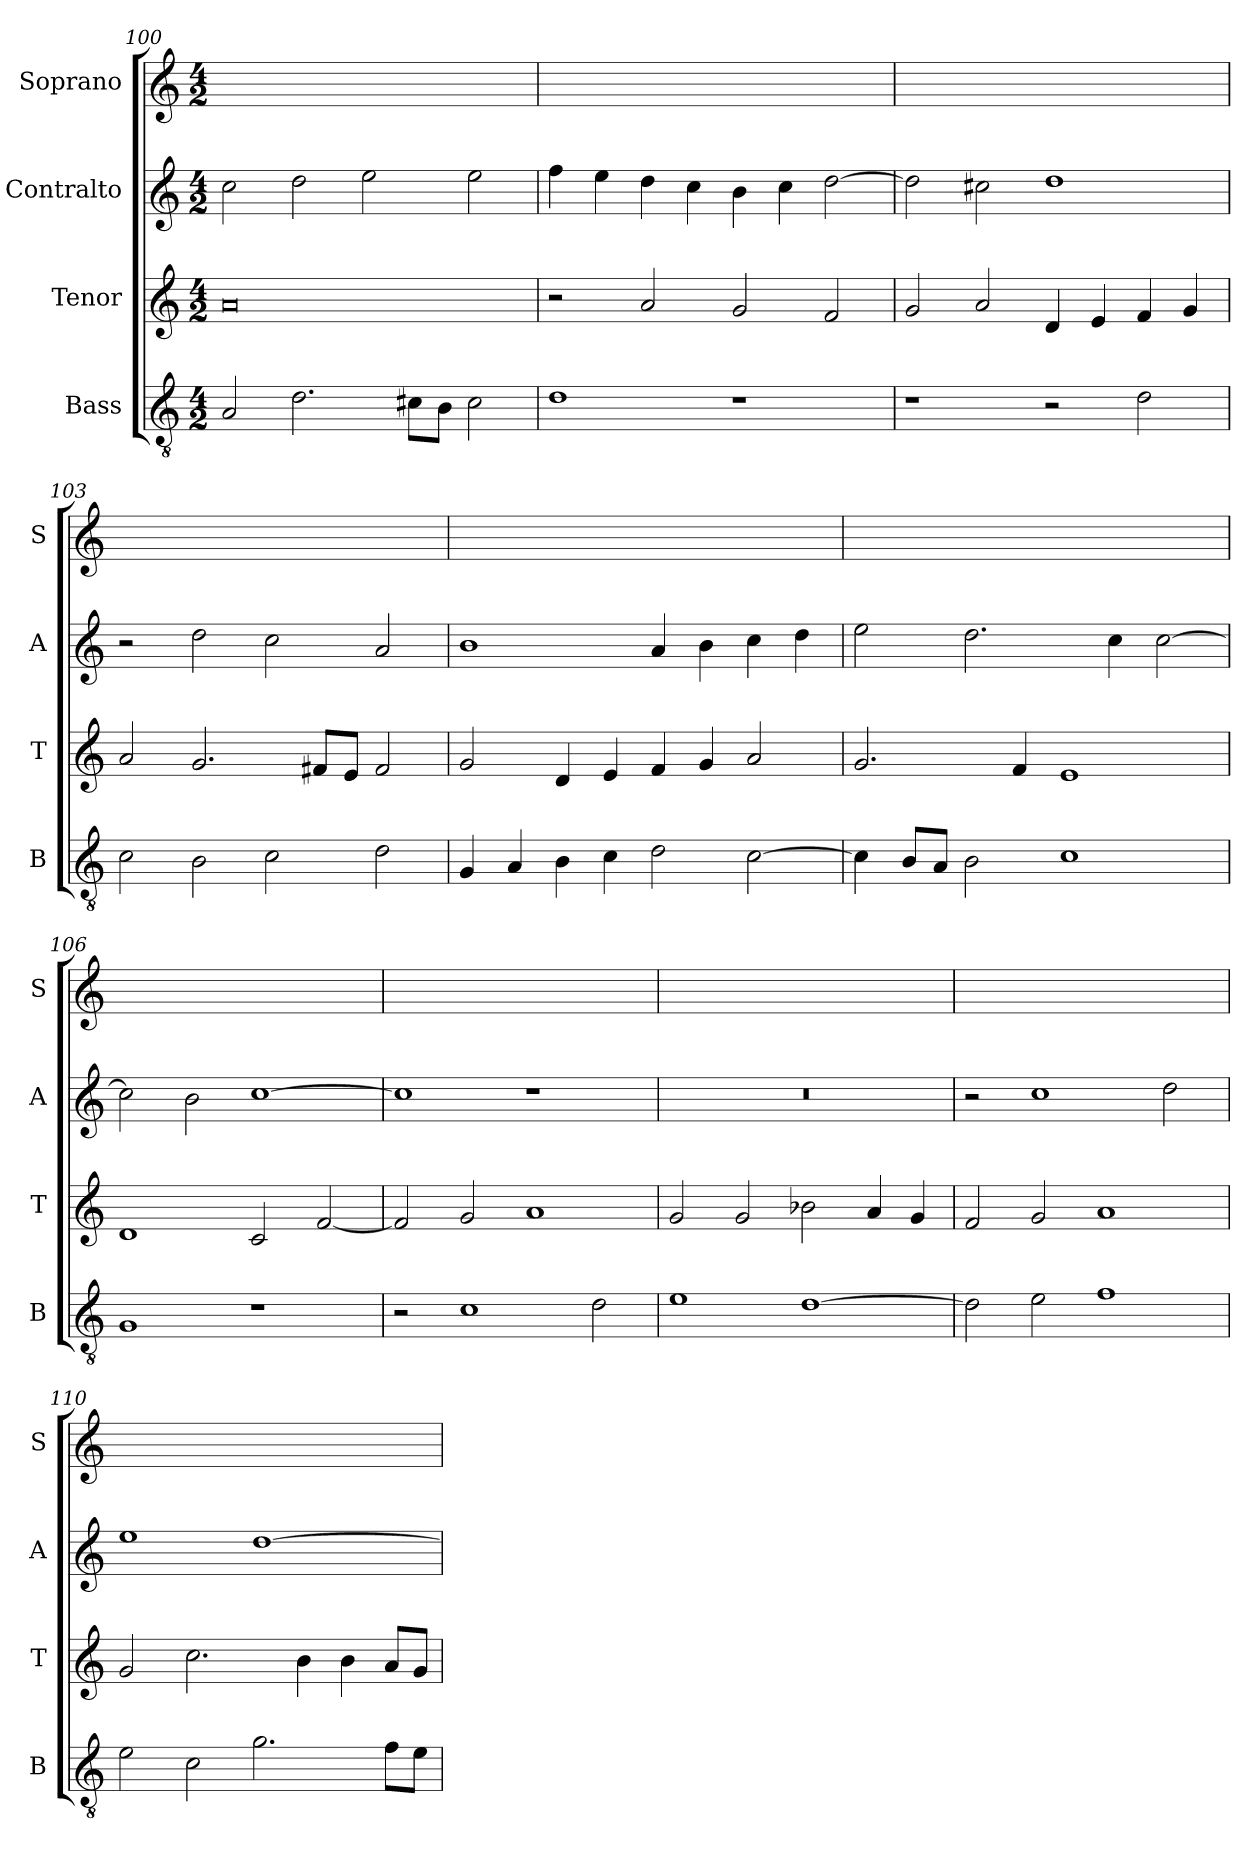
**kern	**kern	**kern	**kern
*part4	*part3	*part2	*part1
*staff4	*staff3	*staff2	*staff1
*I"Bass	*I"Tenor	*I"Contralto	*I"Soprano
*I'B	*I'T	*I'A	*I'S
*clefGv2	*clefG2	*clefG2	*clefG2
*k[]	*k[]	*k[]	*k[]
*D:dor	*D:dor	*D:dor	*D:dor
*M4/2	*M4/2	*M4/2	*M4/2
=100	=100	=100	=100
2A	0a	2cc	0ryy
2.d	.	2dd	.
.	.	2ee	.
8c#X\L	.	.	.
8B\J	.	.	.
2c#	.	2ee	.
=101	=101	=101	=101
1d	2r	4ff	0ryy
.	.	4ee	.
.	2a	4dd	.
.	.	4cc	.
1r	2g	4b	.
.	.	4cc	.
.	2f	[2dd	.
=102	=102	=102	=102
1r	2g	2dd]	0ryy
.	2a	2cc#X	.
2r	4d	1dd	.
.	4e	.	.
2d	4f	.	.
.	4g	.	.
=103	=103	=103	=103
2c	2a	2r	0ryy
2B	2.g	2dd	.
2c	.	2cc	.
.	8f#X/L	.	.
.	8e/J	.	.
2d	2f#	2a	.
=104	=104	=104	=104
4G	2g	1b	0ryy
4A	.	.	.
4B	4d	.	.
4c	4e	.	.
2d	4f	4a	.
.	4g	4b	.
[2c	2a	4cc	.
.	.	4dd	.
=105	=105	=105	=105
4c]	2.g	2ee	0ryy
8B/L	.	.	.
8A/J	.	.	.
2B	.	2.dd	.
.	4f	.	.
1c	1e	.	.
.	.	4cc	.
.	.	[2cc	.
=106	=106	=106	=106
1G	1d	2cc]	0ryy
.	.	2b	.
1r	2c	[1cc	.
.	[2f	.	.
=107	=107	=107	=107
2r	2f]	1cc]	0ryy
1c	2g	.	.
.	1a	1r	.
2d	.	.	.
=108	=108	=108	=108
1e	2g	0r	0ryy
.	2g	.	.
[1d	2b-X	.	.
.	4a	.	.
.	4g	.	.
=109	=109	=109	=109
2d]	2f	2r	0ryy
2e	2g	1cc	.
1f	1a	.	.
.	.	2dd	.
=110	=110	=110	=110
2e	2g	1ee	0ryy
2c	2.cc	.	.
2.g	.	[1dd	.
.	4b	.	.
.	4b	.	.
8f\L	8a/L	.	.
8e\J	8g/J	.	.
=	=	=	=
*-	*-	*-	*-
